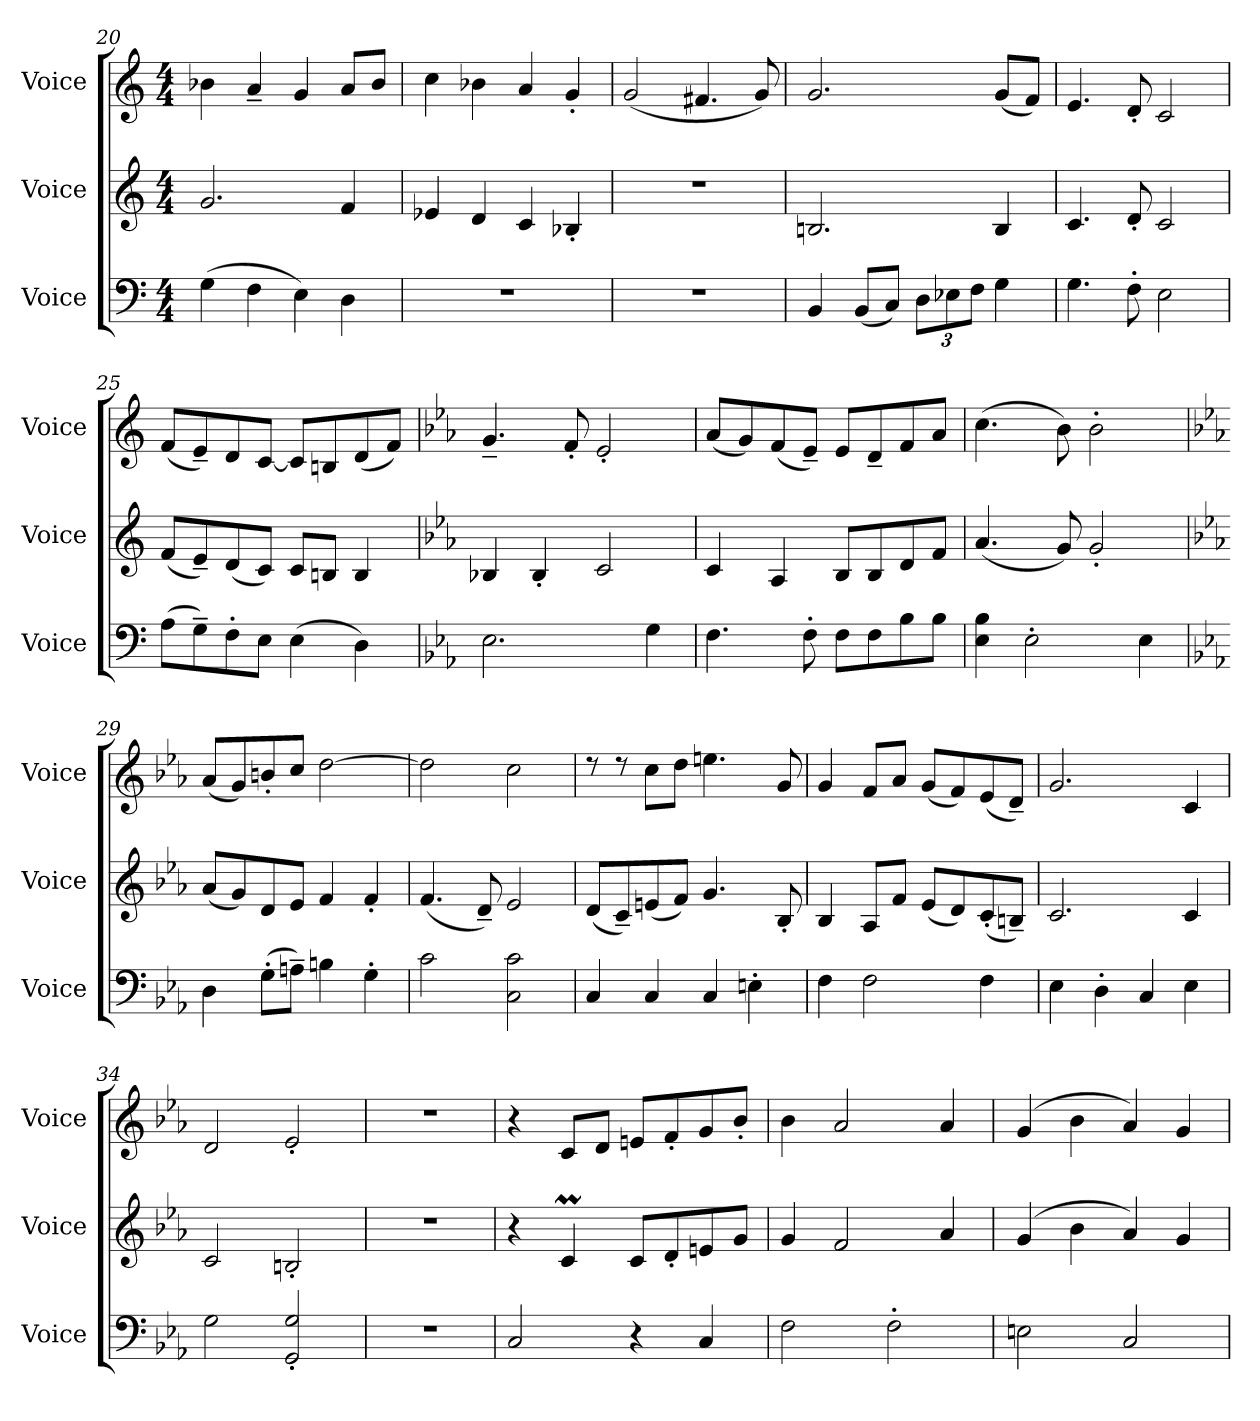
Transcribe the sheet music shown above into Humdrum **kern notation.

**kern	**kern	**kern
*part3	*part2	*part1
*staff3	*staff2	*staff1
*I"Voice	*I"Voice	*I"Voice
*I'Voice	*I'Voice	*I'Voice
*clefF4	*clefG2	*clefG2
*M4/4	*M4/4	*M4/4
=20	=20	=20
(>4G\	2.g/	4b-X\
4F\	.	4a~>/
4E\)	.	4g/
4D\	4f/	8a/L
.	.	8b-/J
=21	=21	=21
1r	4e-X/	4cc\
.	4d/	4b-X\
.	4c/	4a/
.	4B-X'</	4g'</
!!LO:LB:g=z
=22	=22	=22
1r	1r	(<2g/
.	.	4.f#X/
.	.	8g/)
=23	=23	=23
4BB/	2.Bn/	2.g/
(<8BB/L	.	.
8C/J)	.	.
12D\L	.	.
12E-X\	.	.
12F\J	.	.
4G\	4B/	(<8g/L
.	.	8f/J)
=24	=24	=24
4.G\	4.c/	4.e/
8F'<\	8d'</	8d'</
2E\	2c/	2c/
=25	=25	=25
(>8A\L	(<8f/L	(<8f/L
8G~<\)	8e~</)	8e~</)
8F'<\	(<8d/	8d/
8E\J	8c/J)	[<8c/J
(>4E\	8c/L	8c/L]
.	8Bn/J	8Bn/
4D\)	4B/	(<8d/
.	.	8f/J)
!!LO:LB:g=z
=26	=26	=26
*k[b-e-a-]	*k[b-e-a-]	*k[b-e-a-]
2.E-\	4B-X/	4.g~>/
.	4B-'</	.
.	.	8f'</
.	2c/	2e-'>/
4G\	.	.
=27	=27	=27
4.F\	4c/	(<8a-/L
.	.	8g/)
.	4A-/	(<8f/
8F'<\	.	8e-~</J)
8F\L	8B-/L	8e-/L
8F\	8B-/	8d~>/
8B-\	8d/	8f/
8B-\J	8f/J	8a-/J
=28	=28	=28
4E-\ 4B-\	(<4.a-/	(>4.cc\
2E-'<\	.	.
.	8g/)	8b-\)
.	2g'</	2b-'<\
4E-\	.	.
!!LO:PB:g=z
=29	=29	=29
*k[b-e-a-]	*k[b-e-a-]	*k[b-e-a-]
4D\	(<8a-/L	(<8a-/L
.	8g/)	8g/)
(>8G'<\L	8d/	8bn'</
8An~<\J)	8e-/J	8cc/J
4Bn\	4f/	[>2dd\
4G'<\	4f'</	.
=30	=30	=30
2c\	(<4.f/	2dd\]
.	8d~</)	.
2C\ 2c\	2e-/	2cc\
=31	=31	=31
4C/	(<8d/L	8rcc
.	8c~</)	8rcc
4C/	(<8en/	8cc\L
.	8f/J)	8dd\J
4C/	4.g/	4.een\
4En'<\	.	.
.	8B-'</	8g/
=32	=32	=32
4F\	4B-/	4g/
2F\	8A-/L	8f/L
.	8f/J	8a-/J
.	(<8e-/L	(<8g/L
.	8d/)	8f/)
4F\	(<8c'</	(<8e-/
.	8Bn~</J)	8d~</J)
!!LO:LB:g=z
=33	=33	=33
4E-\	2.c/	2.g/
4D'<\	.	.
4C/	.	.
4E-\	4c/	4c/
=34	=34	=34
2G\	2c/	2d/
2GG/'< 2G/'<	2Bn'</	2e-'</
=35	=35	=35
1r	1r	1r
=36	=36	=36
2C/	4r	4r
.	4cM/	8c/L
.	.	8d/J
4r	8c/L	8en/L
.	8d'</	8f'</
4C/	8en/	8g/
.	8g/J	8b-'</J
=37	=37	=37
2F\	4g/	4b-\
.	2f/	2a-/
2F'<\	.	.
.	4a-/	4a-/
!!LO:LB:g=z
=38	=38	=38
2En\	(>4g/	(>4g/
.	4b-\	4b-\
2C/	4a-/)	4a-/)
.	4g/	4g/
=	=	=
*-	*-	*-
